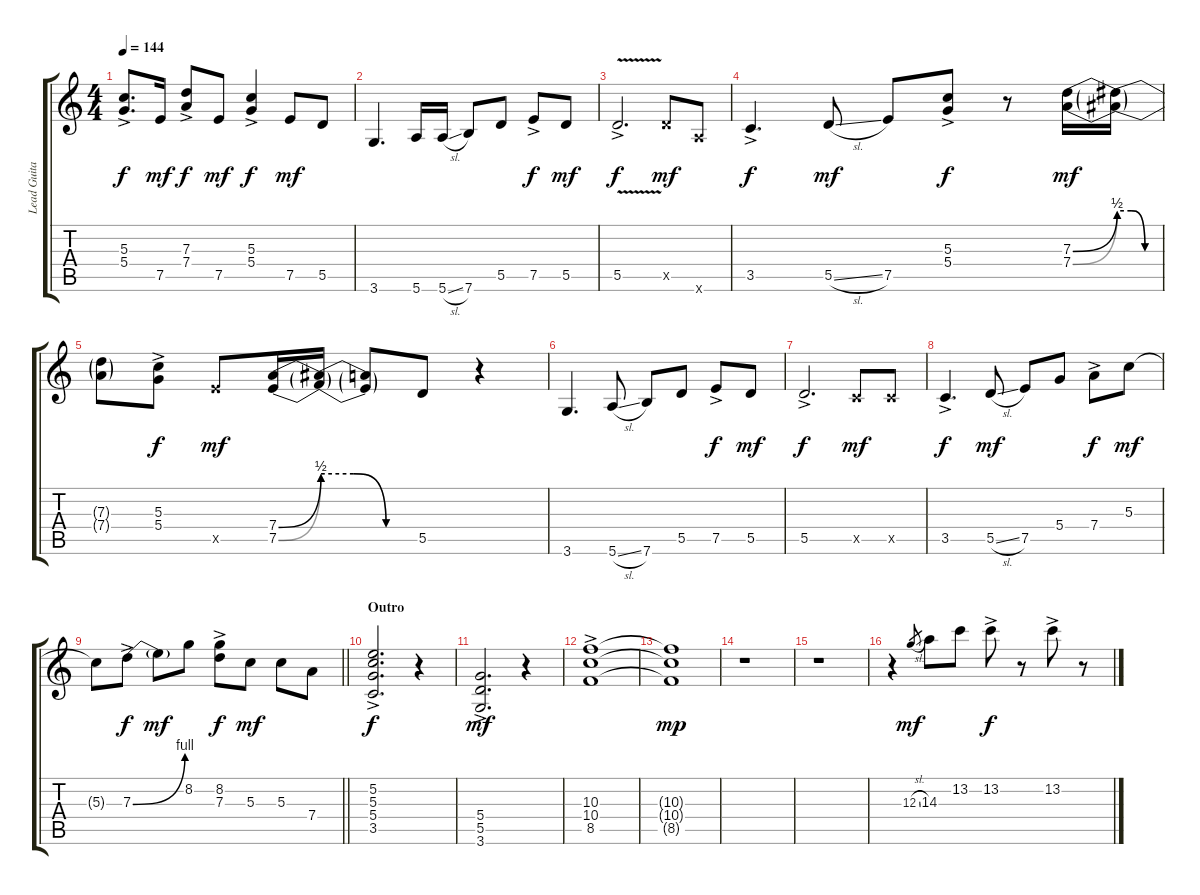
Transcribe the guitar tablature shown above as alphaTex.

\track ("Lead Guitar" "Lead Guita") {instrument electricguitarclean}
\staff {score tabs}
\tuning (E4 B3 G3 D3 A2 E2) {hide}
\ts (4 4)
\tempo 144
\clef g2
\ks c
(5.3{ac} 5.4{ac}).8{d dy f} 7.5.16{dy mf} (7.3{ac} 7.4{ac}).8{dy f} 7.5.8{dy mf} (5.3{ac} 5.4{ac}).4{dy f} 7.5.8{dy mf} 5.5.8 |
3.6.4{d} 5.6.16 5.6{sl}.16 7.6.8 5.5.8 7.5{ac}.8{dy f} 5.5.8{dy mf} |
5.5{v ac}.2{d dy f} 5.5{x}.8{dy mf} 5.6{x}.8 |
3.5{ac}.4{d dy f} 5.5{sl}.8{dy mf} 7.5.8 (5.3{ac} 5.4{ac}).8{dy f} r.8 (7.3{be (bend 0 0 60 2)} 7.4{be (bend 0 0 60 2)}).16{dy mf} (7.3{be (custom 0 2 20 2 40 0 60 0) t} 7.4{be (custom 0 2 20 2 40 0 60 0) t}).16 |
(7.3{t} 7.4{t}).8 (5.3{ac} 5.4{ac}).8{dy f} 7.5{x}.8{dy mf} (7.4{be (bend 0 0 60 2)} 7.5{be (bend 0 0 60 2)}).16 (7.4{be (custom 0 2 20 2 40 0 60 0) t} 7.5{be (custom 0 2 20 2 40 0 60 0) t}).16 (7.4{t} 7.5{t}).8 5.5.8 r.4 |
3.6.4{d} 5.6{sl}.8 7.6.8 5.5.8 7.5{ac}.8{dy f} 5.5.8{dy mf} |
5.5{ac}.2{d dy f} 3.5{x}.8{dy mf} 3.5{x}.8 |
3.5{ac}.4{d dy f} 5.5{sl}.8{dy mf} 7.5.8 5.4.8 7.4{ac}.8{dy f} 5.3.8{dy mf} |
\barLineRight lightlight
5.3{t}.8 7.3{be (bend 0 0 60 4) ac}.8{dy f} 7.3{t}.8{dy mf} 8.2.8 (8.2{ac} 7.3{ac}).8{dy f} 5.3.8{dy mf} 5.3.8 7.4.8 |
\section ("" "Outro")
(5.2{ac} 5.3{ac} 5.4{ac} 3.5{ac}).2{d dy f} r.4 |
(5.4{ac} 5.5{ac} 3.6{ac}).2{d dy mf} r.4 |
(10.3{ac} 10.4{ac} 8.5{ac}).1 |
(10.3{t} 10.4{t} 8.5{t}).1{dy mp} |
r.1 |
r.1 |
r.4 12.3{sl}.8{gr dy mf} 14.3.8 13.2.8 13.2{ac}.8{dy f} r.8 13.2{ac}.8 r.8
